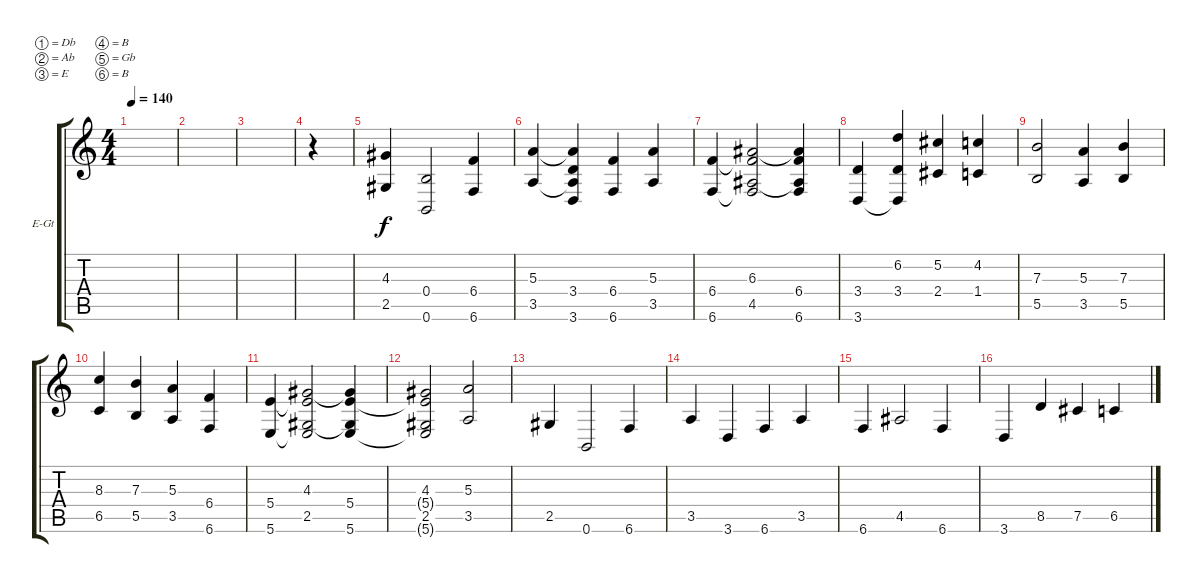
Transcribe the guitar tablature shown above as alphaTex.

\defaultSystemsLayout 4
\bracketExtendMode groupsimilarinstruments
\firstSystemTrackNameOrientation horizontal
\otherSystemsTrackNameOrientation horizontal
\track ("Electric Guitar" "E-Gt") {instrument distortionguitar}
\staff {score tabs}
\tuning (Db4 Ab3 E3 B2 Gb2 B1)
\ts (4 4)
\tempo 140
\clef g2
\ks c
|
|
|
r.4 |
(2.5 4.3).4 (0.6 0.4).2 (6.6 6.4).4 |
(3.5 5.3).4 (3.6 3.4 3.5{t} 5.3{t}).4 (6.6 6.4).4 (3.5 5.3).4 |
(6.6 6.4).4 (4.5 6.3 6.6{t} 6.4{t}).2 (6.6 6.4 4.5{t} 6.3{t}).4 |
(3.6 3.4).4 (3.4 6.2 3.6{t}).4 (2.4 5.2).4 (1.4 4.2).4 |
(5.5 7.3).2 (3.5 5.3).4 (5.5 7.3).4 |
(6.5 8.3).4 (5.5 7.3).4 (3.5 5.3).4 (6.6 6.4).4 |
(5.6 5.4).4 (2.5 4.3 5.4{t} 5.6{t}).2 (5.6 5.4 4.3{t} 2.5{t}).4 |
(2.5 4.3 5.6{t} 5.4{t}).2 (3.5 5.3).2 |
2.5.4 0.6.2 6.6.4 |
3.5.4 3.6.4 6.6.4 3.5.4 |
6.6.4 4.5.2 6.6.4 |
3.6.4 8.5.4 7.5.4 6.5.4
